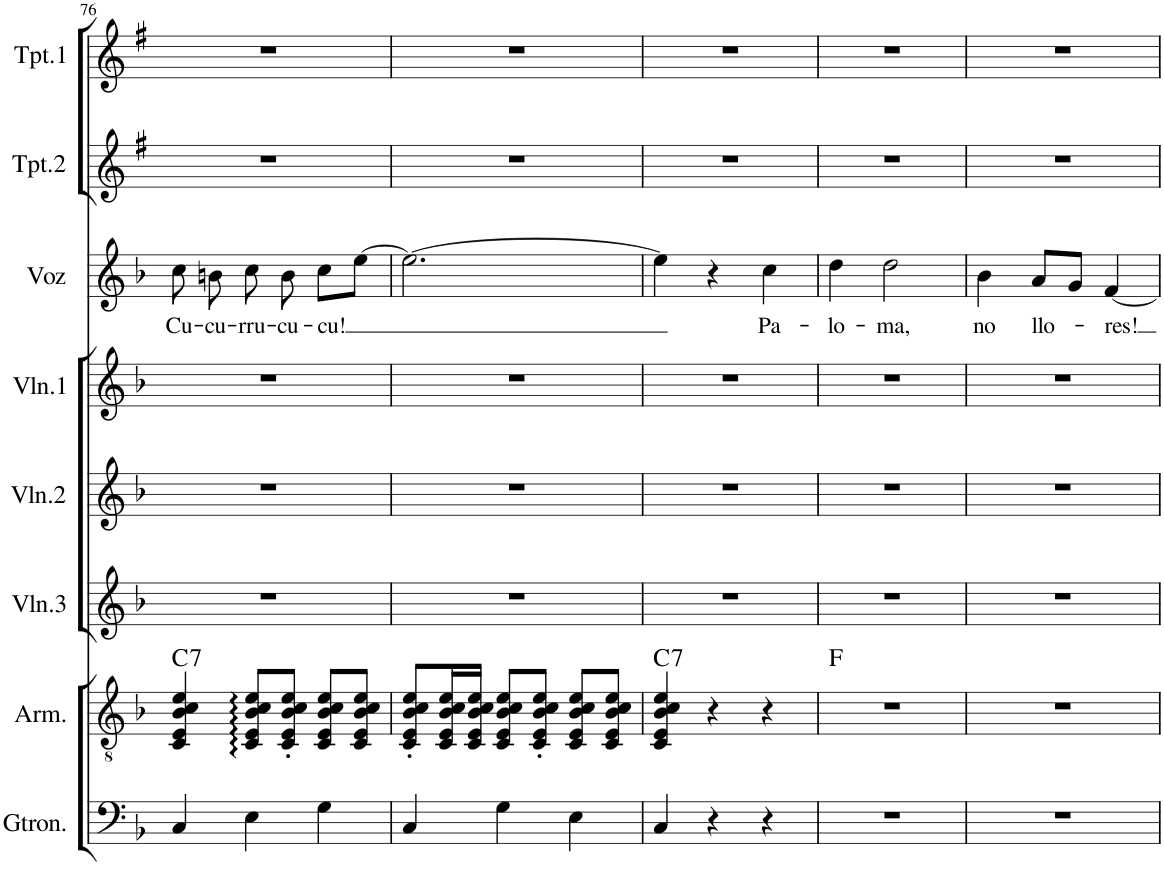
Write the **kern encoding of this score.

**kern	**kern	**harte	**kern	**kern	**kern	**kern	**text	**kern	**kern
*part8	*part7	*part7	*part6	*part5	*part4	*part3	*part3	*part2	*part1
*staff8	*staff7	*	*staff6	*staff5	*staff4	*staff3	*staff3	*staff2	*staff1
*I"Guitarrón	*I"Armonia	*	*I"Violin 3	*I"Violin 2	*I"Violin 1	*I"Voz	*	*I"Trompeta 2	*I"Trompeta 1
*	*I'Arm.	*	*I'Vln.3	*I'Vln.2	*I'Vln.1	*I'Voz	*	*I'Tpt.2	*I'Tpt.1
!!LO:PB:g=z
*clefF4	*clefGv2	*	*clefG2	*clefG2	*clefG2	*clefG2	*	*clefG2	*clefG2
*Trd7c12	*	*	*	*	*	*	*	*Trd1c2	*Trd1c2
*k[b-]	*k[b-]	*	*k[b-]	*k[b-]	*k[b-]	*k[b-]	*	*k[f#]	*k[f#]
*M3/4	*M3/4	*	*M3/4	*M3/4	*M3/4	*M3/4	*	*M3/4	*M3/4
=76	=76	=76	=76	=76	=76	=76	=76	=76	=76
!	!	!LO:H:kt=7	!	!	!	!	!LO:LY:b	!	!
4C/	4C/ 4E/ 4B-/ 4c/ 4e/	C:7	2.r	2.r	2.r	8cc\	Cu-	2.r	2.r
!	!	!	!	!	!	!	!LO:LY:b	!	!
.	.	.	.	.	.	8bn\	-cu-	.	.
!	!	!	!	!	!	!	!LO:LY:b	!	!
4E\	8C/ 8E/ 8B-/ 8c/ 8e/L	.	.	.	.	8cc\	-rru-	.	.
!	!	!	!	!	!	!	!LO:LY:b	!	!
.	8C/' 8E/' 8B-/' 8c/' 8e/'J	.	.	.	.	8b\	-cu-	.	.
!	!	!	!	!	!	!	!LO:LY:b	!	!
4G\	8C/ 8E/ 8B-/ 8c/ 8e/L	.	.	.	.	8cc\L	-cu!	.	.
.	8C/ 8E/ 8B-/ 8c/ 8e/J	.	.	.	.	[8ee\J	.	.	.
=77	=77	=77	=77	=77	=77	=77	=77	=77	=77
4C/	8C/' 8E/' 8B-/' 8c/' 8e/'L	.	2.r	2.r	2.r	2.ee\_	.	2.r	2.r
.	16C/ 16E/ 16B-/ 16c/ 16e/L	.	.	.	.	.	.	.	.
.	16C/ 16E/ 16B-/ 16c/ 16e/JJ	.	.	.	.	.	.	.	.
4G\	8C/ 8E/ 8B-/ 8c/ 8e/L	.	.	.	.	.	.	.	.
.	8C/' 8E/' 8B-/' 8c/' 8e/'J	.	.	.	.	.	.	.	.
4E\	8C/ 8E/ 8B-/ 8c/ 8e/L	.	.	.	.	.	.	.	.
.	8C/ 8E/ 8B-/ 8c/ 8e/J	.	.	.	.	.	.	.	.
=78	=78	=78	=78	=78	=78	=78	=78	=78	=78
!	!	!LO:H:kt=7	!	!	!	!	!	!	!
4C/	4C/ 4E/ 4B-/ 4c/ 4e/	C:7	2.r	2.r	2.r	4ee\]	.	2.r	2.r
4r	4r	.	.	.	.	4r	.	.	.
!	!	!	!	!	!	!	!LO:LY:b	!	!
4r	4r	.	.	.	.	4cc\	Pa-	.	.
=79	=79	=79	=79	=79	=79	=79	=79	=79	=79
!	!	!	!	!	!	!	!LO:LY:b	!	!
2.r	2.r	F:maj	2.r	2.r	2.r	4dd\	-lo-	2.r	2.r
!	!	!	!	!	!	!	!LO:LY:b	!	!
.	.	.	.	.	.	2dd\	-ma,	.	.
=80	=80	=80	=80	=80	=80	=80	=80	=80	=80
!	!	!	!	!	!	!	!LO:LY:b	!	!
2.r	2.r	.	2.r	2.r	2.r	4b-\	no	2.r	2.r
!	!	!	!	!	!	!	!LO:LY:b	!	!
.	.	.	.	.	.	8a/L	llo-	.	.
.	.	.	.	.	.	8g/J	.	.	.
!	!	!	!	!	!	!	!LO:LY:b	!	!
.	.	.	.	.	.	[4f/	-res!	.	.
=	=	=	=	=	=	=	=	=	=
*-	*-	*-	*-	*-	*-	*-	*-	*-	*-
